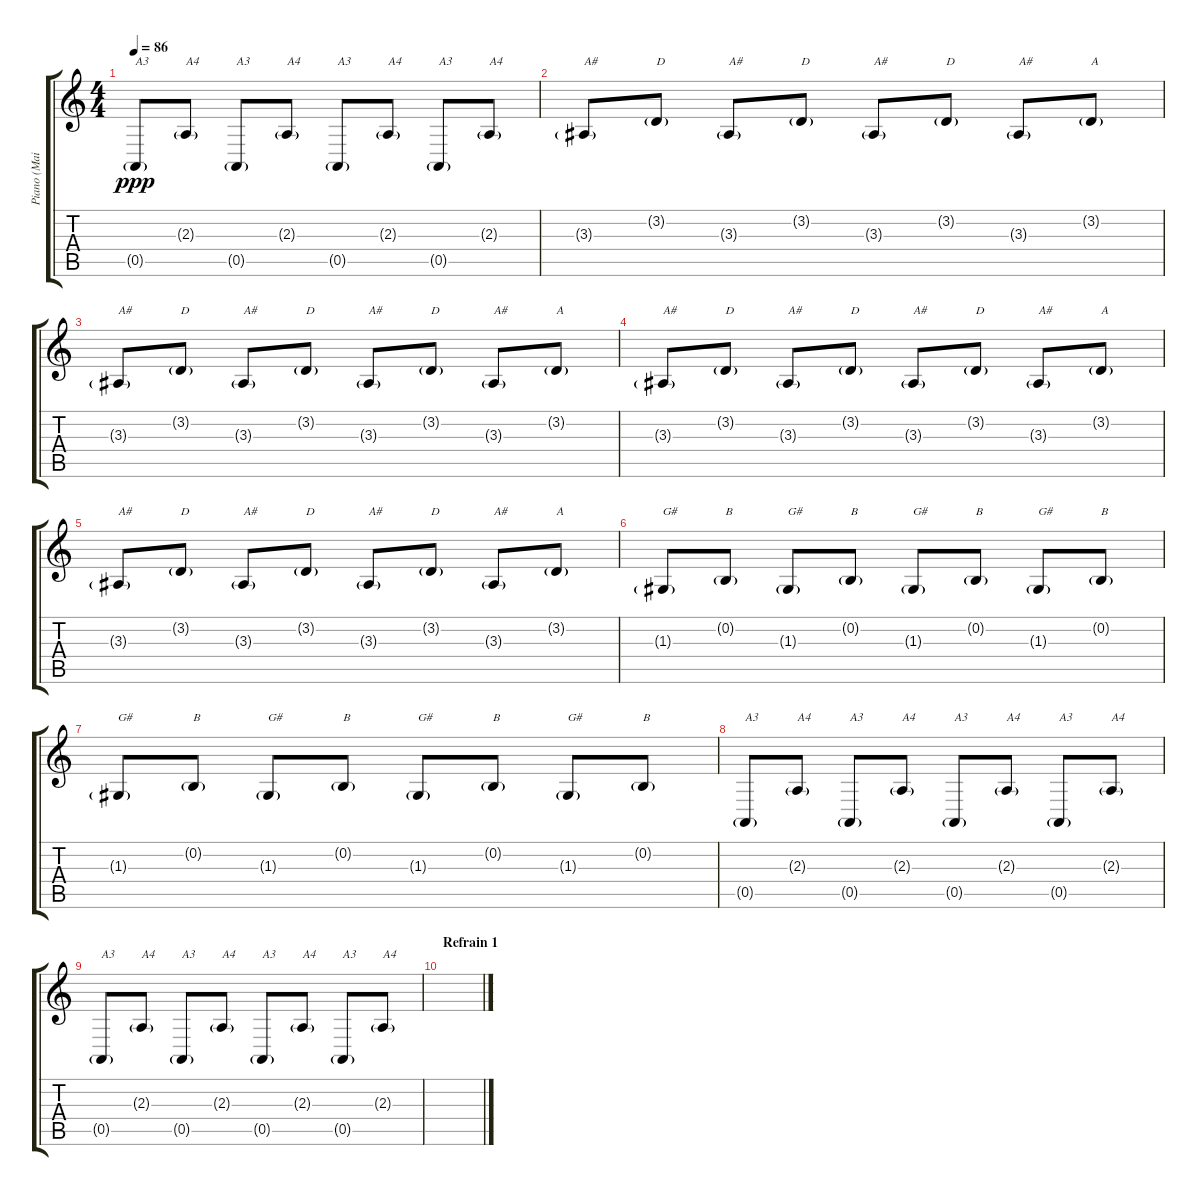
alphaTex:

\track ("Piano (Main Gauche) [Matthew Bellamy]" "Piano (Mai") {instrument brightacousticpiano}
\staff {score tabs}
\tuning (E4 B3 G3 D3 A2 E2) {hide}
\ts (4 4)
\tempo 86
\clef g2
\ks c
0.5{g}.8{txt "A3" dy ppp} 2.3{g}.8{txt "A4"} 0.5{g}.8{txt "A3"} 2.3{g}.8{txt "A4"} 0.5{g}.8{txt "A3"} 2.3{g}.8{txt "A4"} 0.5{g}.8{txt "A3"} 2.3{g}.8{txt "A4"} |
3.3{g}.8{txt "A#"} 3.2{g}.8{txt "D"} 3.3{g}.8{txt "A#"} 3.2{g}.8{txt "D"} 3.3{g}.8{txt "A#"} 3.2{g}.8{txt "D"} 3.3{g}.8{txt "A#"} 3.2{g}.8{txt "A"} |
3.3{g}.8{txt "A#"} 3.2{g}.8{txt "D"} 3.3{g}.8{txt "A#"} 3.2{g}.8{txt "D"} 3.3{g}.8{txt "A#"} 3.2{g}.8{txt "D"} 3.3{g}.8{txt "A#"} 3.2{g}.8{txt "A"} |
3.3{g}.8{txt "A#"} 3.2{g}.8{txt "D"} 3.3{g}.8{txt "A#"} 3.2{g}.8{txt "D"} 3.3{g}.8{txt "A#"} 3.2{g}.8{txt "D"} 3.3{g}.8{txt "A#"} 3.2{g}.8{txt "A"} |
3.3{g}.8{txt "A#"} 3.2{g}.8{txt "D"} 3.3{g}.8{txt "A#"} 3.2{g}.8{txt "D"} 3.3{g}.8{txt "A#"} 3.2{g}.8{txt "D"} 3.3{g}.8{txt "A#"} 3.2{g}.8{txt "A"} |
1.3{g}.8{txt "G#"} 0.2{g}.8{txt "B"} 1.3{g}.8{txt "G#"} 0.2{g}.8{txt "B"} 1.3{g}.8{txt "G#"} 0.2{g}.8{txt "B"} 1.3{g}.8{txt "G#"} 0.2{g}.8{txt "B"} |
1.3{g}.8{txt "G#"} 0.2{g}.8{txt "B"} 1.3{g}.8{txt "G#"} 0.2{g}.8{txt "B"} 1.3{g}.8{txt "G#"} 0.2{g}.8{txt "B"} 1.3{g}.8{txt "G#"} 0.2{g}.8{txt "B"} |
0.5{g}.8{txt "A3"} 2.3{g}.8{txt "A4"} 0.5{g}.8{txt "A3"} 2.3{g}.8{txt "A4"} 0.5{g}.8{txt "A3"} 2.3{g}.8{txt "A4"} 0.5{g}.8{txt "A3"} 2.3{g}.8{txt "A4"} |
0.5{g}.8{txt "A3"} 2.3{g}.8{txt "A4"} 0.5{g}.8{txt "A3"} 2.3{g}.8{txt "A4"} 0.5{g}.8{txt "A3"} 2.3{g}.8{txt "A4"} 0.5{g}.8{txt "A3"} 2.3{g}.8{txt "A4"} |
\section ("" "Refrain 1")
